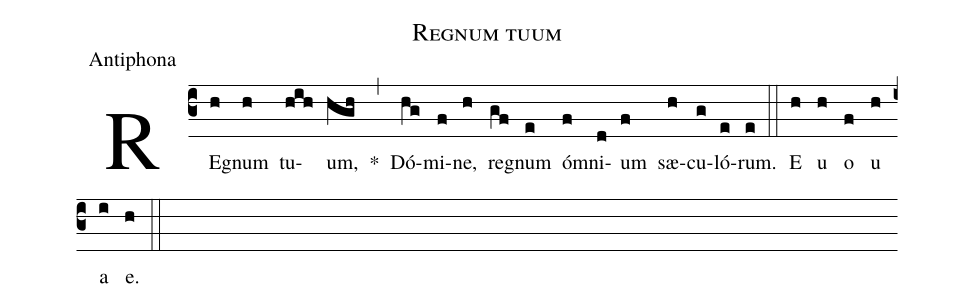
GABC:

name:Regnum tuum;
office-part:Antiphona;
%%
(c3)RE(h)gnum(h) tu(hih)um,(hgh) *(,) Dó(hg)mi(f)ne,(h) reg(gf)num(e) óm(f)ni(d)um(f) sæ(h)cu(g)ló(e)rum.(e) (::) E(h) u(h) o(f) u(h) a(i) e.(h) (::)
